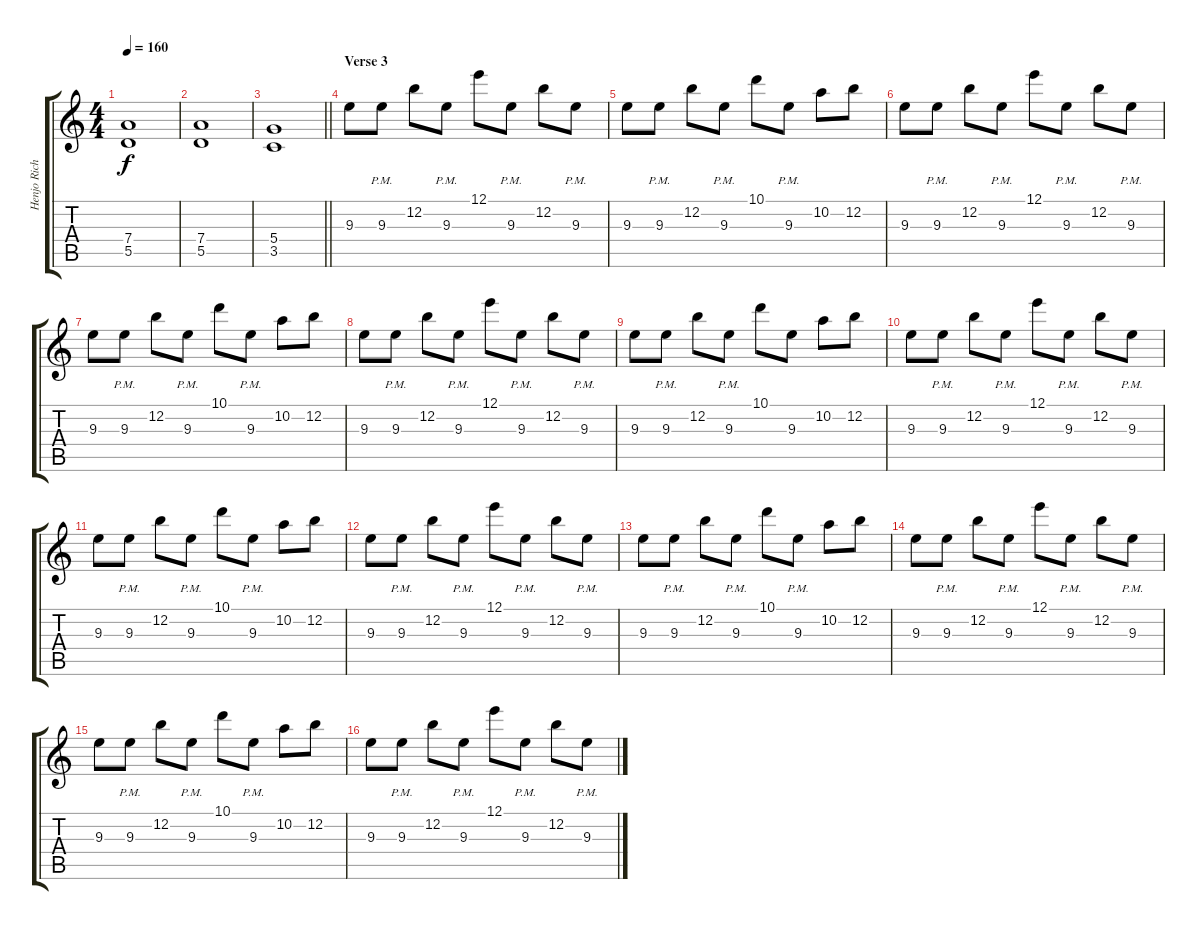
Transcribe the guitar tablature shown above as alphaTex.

\track ("Henjo Richter" "Henjo Rich") {instrument distortionguitar}
\staff {score tabs}
\tuning (E4 B3 G3 D3 A2 E2) {hide}
\ts (4 4)
\tempo 160
\clef g2
\ks c
(7.4{t} 5.5{t}).1{dy f} |
(7.4 5.5).1 |
\barLineRight lightlight
(5.4 3.5).1 |
\section ("" "Verse 3")
9.3.8 9.3{pm}.8 12.2.8 9.3{pm}.8 12.1.8 9.3{pm}.8 12.2.8 9.3{pm}.8 |
9.3.8 9.3{pm}.8 12.2.8 9.3{pm}.8 10.1.8 9.3{pm}.8 10.2.8 12.2.8 |
9.3.8 9.3{pm}.8 12.2.8 9.3{pm}.8 12.1.8 9.3{pm}.8 12.2.8 9.3{pm}.8 |
9.3.8 9.3{pm}.8 12.2.8 9.3{pm}.8 10.1.8 9.3{pm}.8 10.2.8 12.2.8 |
9.3.8 9.3{pm}.8 12.2.8 9.3{pm}.8 12.1.8 9.3{pm}.8 12.2.8 9.3{pm}.8 |
9.3.8 9.3{pm}.8 12.2.8 9.3{pm}.8 10.1.8 9.3.8 10.2.8 12.2.8 |
9.3.8 9.3{pm}.8 12.2.8 9.3{pm}.8 12.1.8 9.3{pm}.8 12.2.8 9.3{pm}.8 |
9.3.8 9.3{pm}.8 12.2.8 9.3{pm}.8 10.1.8 9.3{pm}.8 10.2.8 12.2.8 |
9.3.8 9.3{pm}.8 12.2.8 9.3{pm}.8 12.1.8 9.3{pm}.8 12.2.8 9.3{pm}.8 |
9.3.8 9.3{pm}.8 12.2.8 9.3{pm}.8 10.1.8 9.3{pm}.8 10.2.8 12.2.8 |
9.3.8 9.3{pm}.8 12.2.8 9.3{pm}.8 12.1.8 9.3{pm}.8 12.2.8 9.3{pm}.8 |
9.3.8 9.3{pm}.8 12.2.8 9.3{pm}.8 10.1.8 9.3{pm}.8 10.2.8 12.2.8 |
9.3.8 9.3{pm}.8 12.2.8 9.3{pm}.8 12.1.8 9.3{pm}.8 12.2.8 9.3{pm}.8
